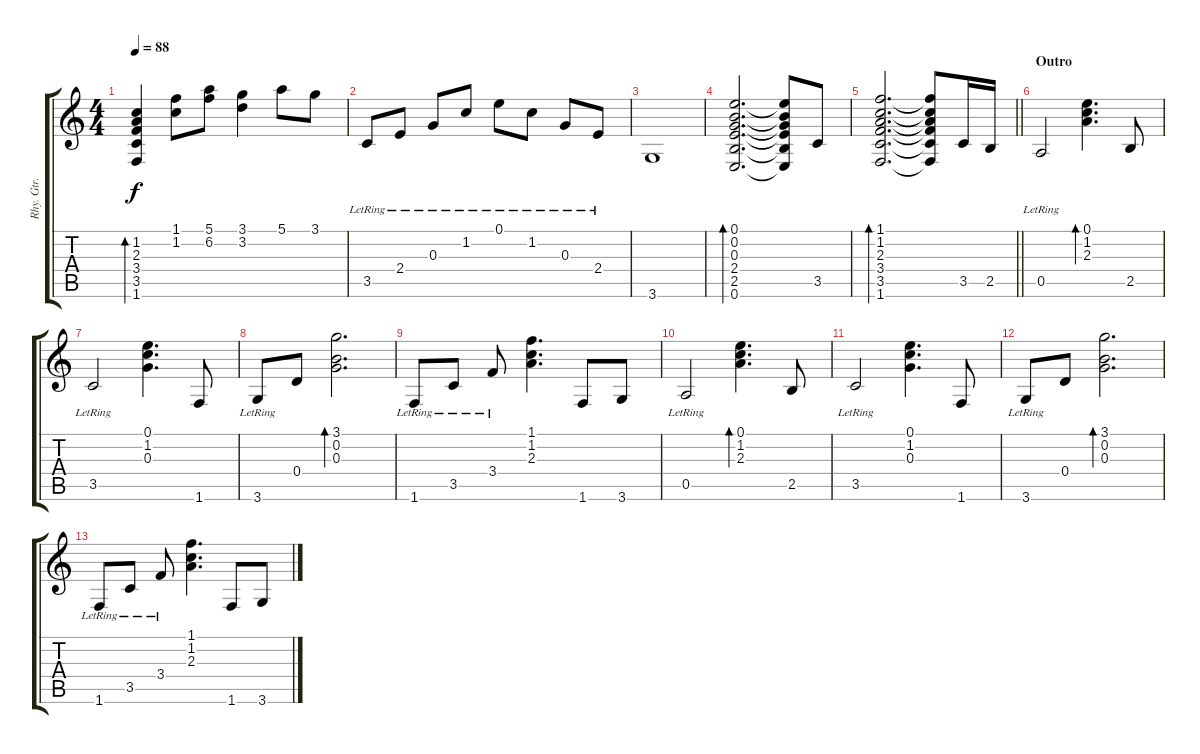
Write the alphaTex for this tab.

\track ("Rhy. Gtr. 3" "Rhy. Gtr. ") {instrument acousticguitarsteel}
\staff {score tabs}
\tuning (E4 B3 G3 D3 A2 E2) {hide}
\ts (4 4)
\tempo 88
\clef g2
\ks c
(1.2 2.3 3.4 3.5 1.6).4{bd 240 dy f} (1.1 1.2).8 (5.1 6.2).8 (3.1 3.2).4 5.1.8 3.1.8 |
3.5{lr}.8 2.4{lr}.8 0.3{lr}.8 1.2{lr}.8 0.1{lr}.8 1.2{lr}.8 0.3{lr}.8 2.4{lr}.8 |
3.6.1 |
(0.1 0.2 0.3 2.4 2.5 0.6).2{d bd 240} (0.1{t} 0.2{t} 0.3{t} 2.4{t} 2.5{t} 0.6{t}).8 3.5.8 |
\barLineRight lightlight
(1.1 1.2 2.3 3.4 3.5 1.6).2{d bd 240} (1.1{t} 1.2{t} 2.3{t} 3.4{t} 3.5{t} 1.6{t}).8 3.5.16 2.5.16 |
\section ("" "Outro")
0.5{lr}.2 (0.1 1.2 2.3).4{d bd 240} 2.5.8 |
3.5{lr}.2 (0.1 1.2 0.3).4{d} 1.6.8 |
3.6{lr}.8 0.4.8 (3.1 0.2 0.3).2{d bd 240} |
1.6{lr}.8 3.5{lr}.8 3.4{lr}.8 (1.1 1.2 2.3).4{d} 1.6.8 3.6.8 |
0.5{lr}.2 (0.1 1.2 2.3).4{d bd 240} 2.5.8 |
3.5{lr}.2 (0.1 1.2 0.3).4{d} 1.6.8 |
3.6{lr}.8 0.4.8 (3.1 0.2 0.3).2{d bd 240} |
1.6{lr}.8 3.5{lr}.8 3.4{lr}.8 (1.1 1.2 2.3).4{d} 1.6.8 3.6.8
